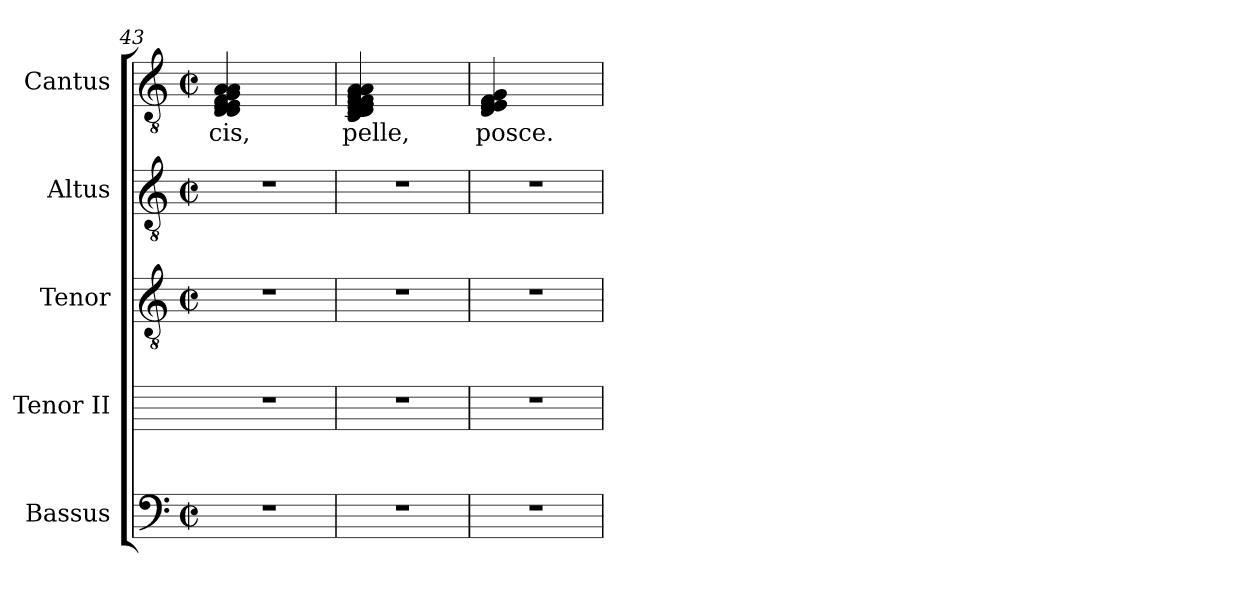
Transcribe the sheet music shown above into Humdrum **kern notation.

**kern	**kern	**kern	**kern	**kern	**text
*part5	*part4	*part3	*part2	*part1	*part1
*staff5	*staff4	*staff3	*staff2	*staff1	*staff1
*I"Bassus	*I"Tenor II	*I"Tenor	*I"Altus	*I"Cantus	*
*I'Bassus	*	*I'Tenor	*I'Altus	*I'Cantus	*
*clefF4	*	*clefGv2	*clefGv2	*clefGv2	*
*	*	*k[]	*k[]	*	*
*	*	*C:	*C:	*	*
*M2/2	*	*M2/2	*M2/2	*M2/2	*
*met(c|)	*	*met(c|)	*met(c|)	*met(c|)	*
=43	=43	=43	=43	=43	=43
!	!	!	!	!	!LO:LY:b:cj
1r	1r	1r	1r	(>(>4A/ 4A/ 4D/ 4E/ 4G/ 4F/ 4E/ 4D/	cis,
.	.	.	.	2.ryy	.
=44	=44	=44	=44	=44	=44
!	!	!	!	!	!LO:LY:b:cj
1r	1r	1r	1r	(>4F/ 4E/ 4G/ 4A/ 4A/ 4D/ 4E/ 4F/ 4E/ 4D/ 4C/	pelle,
.	.	.	.	2.ryy	.
=45	=45	=45	=45	=45	=45
!	!	!	!	!	!LO:LY:b
1r	1r	1r	1r	4E/ 4G/ 4E/ 4F/ 4E/ 4D/	posce.
.	.	.	.	2.ryy	.
=	=	=	=	=	=
*-	*-	*-	*-	*-	*-
